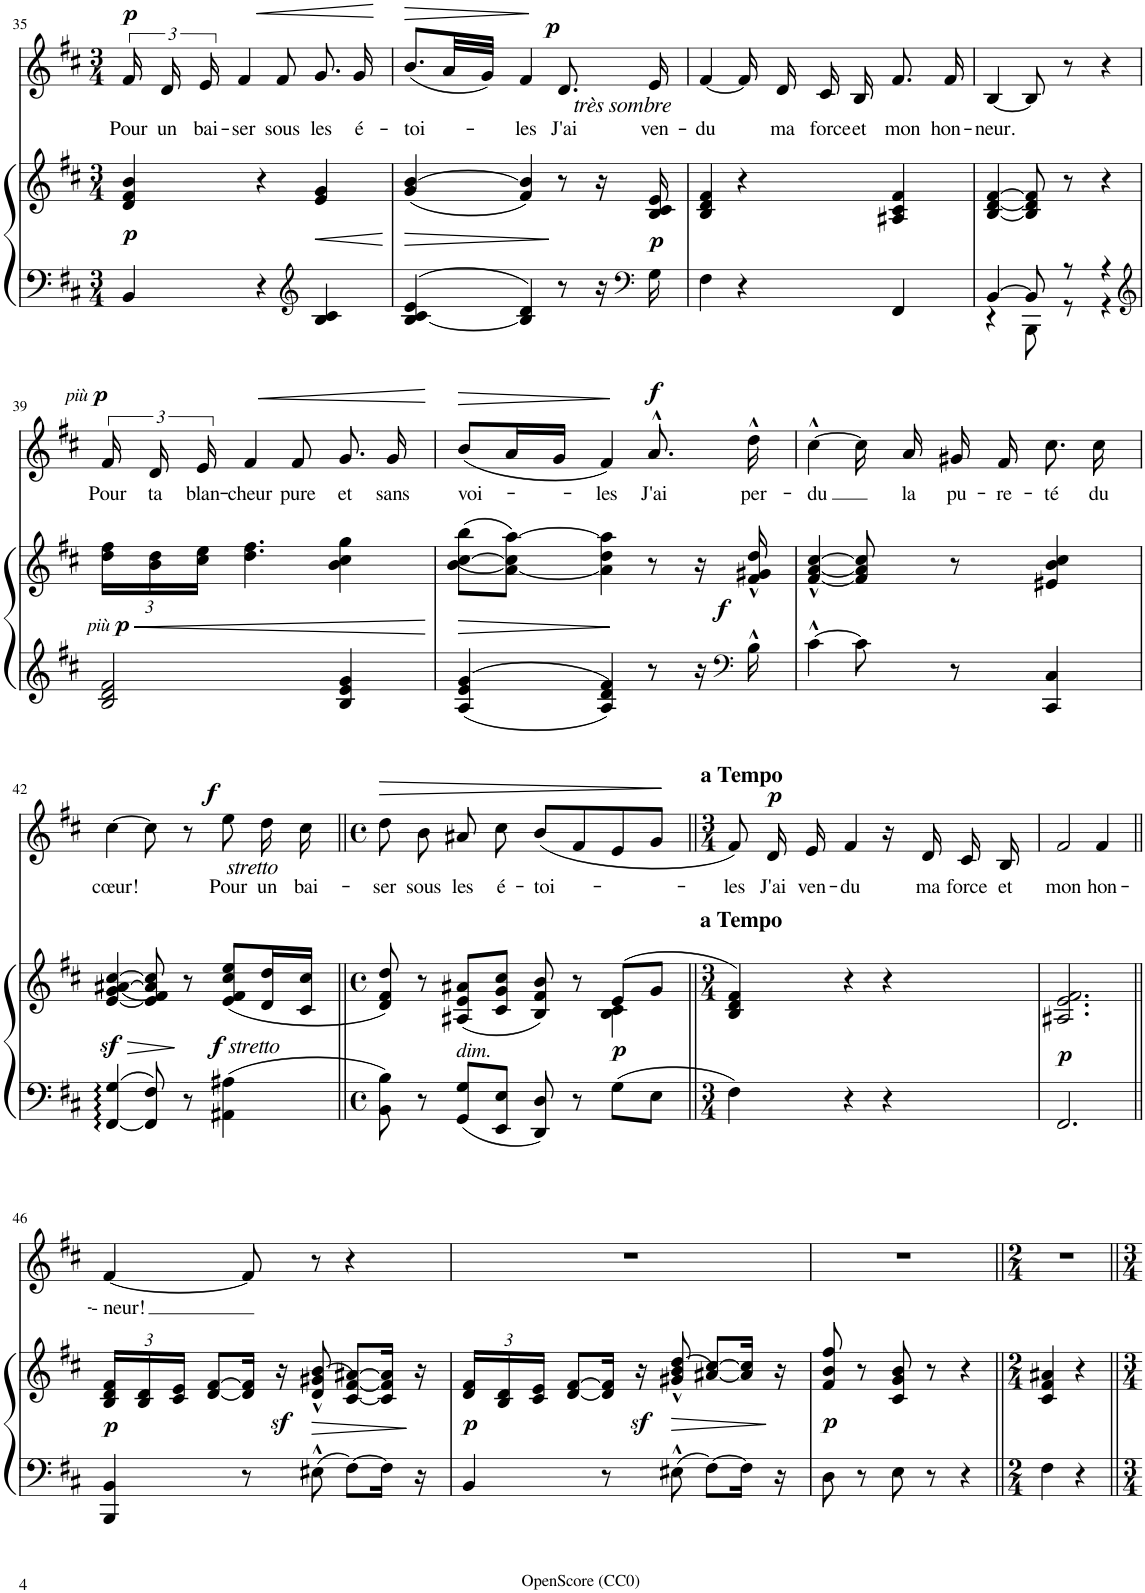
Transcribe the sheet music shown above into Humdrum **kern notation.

**kern	**kern	**dynam	**kern	**text	**dynam
*part2	*part2	*part2	*part1	*part1	*part1
*staff3	*staff2	*staff2/3	*staff1	*staff1	*staff1
*I"Piano	*	*	*I"Chant Voice	*	*
*I'Pno	*	*	*	*	*
!!LO:PB:g=z
*clefF4	*clefG2	*	*clefG2	*	*
*k[f#c#]	*k[f#c#]	*	*k[f#c#]	*	*
*M3/4	*M3/4	*	*M3/4	*	*
=35	=35	=35	=35	=35	=35
!	!	!LO:DY:b	!	!LO:LY:b	!LO:DY:a
4BB/	4d/ 4f#/ 4b/	p	24f#/	Pour	p
!	!	!	!	!LO:LY:b	!
.	.	.	24d/	un	.
!	!	!	!	!LO:LY:b	!
.	.	.	24e/	bai-	.
!	!	!	!	!LO:LY:b	!LO:HP:b
.	.	.	4f#/	-ser	<
4r	4r	.	.	.	.
!	!	!	!	!LO:LY:b	!
.	.	.	8f#/	sous	.
*clefG2	*	*	*	*	*
!	!	!LO:HP:b	!	!LO:LY:b	!
4B/ 4c#/	4e/ 4g/	<	8.g/	les	.
!	!	!	!	!LO:LY:b	!
.	.	.	16g/	é-	.
.	.	[	.	.	[
=36	=36	=36	=36	=36	=36
!	!	!LO:HP:b	!	!LO:LY:b	!LO:HP:b
[4B/ 4c#/ 4e/	(<4g/ [4b/	>	(8.b/L	-toi-	>
.	.	.	32a/LL	.	.
.	.	.	32g/JJJ)	.	.
!	!	!	!	!LO:LY:b	!
4B/] 4d/	4f#/ 4b/])	.	4f#/	-les	]
!	!	!	!LO:TX:b:i:t=très sombre	!	!
!	!	!	!	!LO:LY:b	!LO:DY:a
8r	8r	]	8.d/	J'ai	p
16r	16r	.	.	.	.
*clefF4	*	*	*	*	*
!	!	!LO:DY:b	!	!LO:LY:b	!
16G\	16B/ 16c#/ 16e/	p	16e/	ven-	.
=37	=37	=37	=37	=37	=37
!	!	!	!	!LO:LY:b	!
4F#\	4B/ 4d/ 4f#/	.	[4f#/	-du	.
4r	4r	.	16f#/]	.	.
!	!	!	!	!LO:LY:b	!
.	.	.	16d/	ma	.
!	!	!	!	!LO:LY:b	!
.	.	.	16c#/	force	.
!	!	!	!	!LO:LY:b	!
.	.	.	16B/	et	.
!	!	!	!	!LO:LY:b	!
4FF#/	4A#X/ 4c#/ 4f#/	.	8.f#/	mon	.
!	!	!	!	!LO:LY:b	!
.	.	.	16f#/	hon-	.
=38	=38	=38	=38	=38	=38
*^	*	*	*	*	*
!	!	!	!	!	!LO:LY:b	!
[4BB/	4r	[4B/ [4d/ [4f#/	.	[4B/	-neur.	.
8BB/]	8BBB\	8B/] 8d/] 8f#/]	.	8B/]	.	.
8r	8r	8r	.	8r	.	.
4r	4r	4r	.	4r	.	.
*v	*v	*	*	*	*	*
!!LO:LB:g=z
=39	=39	=39	=39	=39	=39
*clefG2	*	*	*	*	*
*	*Xbrackettup	*	*	*	*
*^	*	*	*	*	*
!	!	!	!LO:HP:b	!	!LO:LY:b	!
!	!	!	!LO:DY:n=1:b	!	!	!
!	!	!	!LO:DY:n=2:b	!	!	!LO:DY:a
!	!	!	!	!	!	!LO:DY:n=1:a
*v	*v	*	*	*	*	*
2B/ 2d/ 2f#/	24dd\ 24ff#\LL	< other-dynamics p	24f#/	Pour	other-dynamics p
!	!	!	!	!LO:LY:b	!
.	24b\ 24dd\	.	24d/	ta	.
!	!	!	!	!LO:LY:b	!
.	24cc#\ 24ee\JJ	.	24e/	blan-	.
!	!	!	!	!LO:LY:b	!LO:HP:b
.	4.dd\ 4.ff#\	.	4f#/	-cheur	<
!	!	!	!	!LO:LY:b	!
.	.	.	8f#/	pure	.
!	!	!	!	!LO:LY:b	!
4B/ 4e/ 4g/	4b\ 4cc#\ 4gg\	.	8.g/	et	.
!	!	!	!	!LO:LY:b	!
.	.	.	16g/	sans	.
.	.	[	.	.	[
=40	=40	=40	=40	=40	=40
!	!	!LO:HP:b	!	!LO:LY:b	!LO:HP:b
4A/ 4e/ 4g/	(>(<8b\ [8cc#\ 8bb\L	>	(8b/L	voi-	>
.	[8a\ 8cc#\] [8aa\J))	.	16a/L	.	.
.	.	.	16g/JJ	.	.
!	!	!	!	!LO:LY:b	!
4A/ 4d/ 4f#/	4a\] 4dd\ 4aa\]	]	4f#/)	-les	]
!	!	!	!	!LO:LY:b	!LO:DY:a
8r	8r	.	8.a^^/	J'ai	f
16r	16r	.	.	.	.
*clefF4	*	*	*	*	*
!	!	!LO:DY:b	!	!LO:LY:b	!
16B^^\	16f#/^^ 16g#X/^^ 16dd/^^	f	16dd^^\	per-	.
=41	=41	=41	=41	=41	=41
!	!	!	!	!LO:LY:b	!
[4c#^^\	[4f#/^^ [4a/^^ [4cc#/^^	.	[4cc#^^\	-du	.
8c#\]	8f#/] 8a/] 8cc#/]	.	16cc#\]	.	.
!	!	!	!	!LO:LY:b	!
.	.	.	16a/	la	.
!	!	!	!	!LO:LY:b	!
8r	8r	.	16g#X/	pu-	.
!	!	!	!	!LO:LY:b	!
.	.	.	16f#/	-re-	.
!	!	!	!	!LO:LY:b	!
4CC#/ 4C#/	4e#X/ 4b/ 4cc#/	.	8.cc#\	-té	.
!	!	!	!	!LO:LY:b	!
.	.	.	16cc#\	du	.
!!LO:LB:g=z
=42	=42	=42	=42	=42	=42
!	!	!LO:HP:b	!	!LO:LY:b	!
[4FF#/ 4G/	(<[4e/z< 4g/z< [>4a#X/z< [4cc#/z<	>	[4cc#\	cœur!	.
8FF#/] 8F#/	8e/] 8f#/ 8a#/] 8cc#/])	.	8cc#\]	.	.
8r	8r	]	8r	.	.
!	!	!	!LO:TX:b:i:t=stretto	!	!
!	!LO:TX:b:i:t=stretto	!	!	!	!
!	!	!LO:DY:b	!	!LO:LY:b	!LO:DY:a
4AA#X\ 4A#X\	(8e/ 8f#/ 8cc#/ 8ee/L	f	8ee\	Pour	f
!	!	!	!	!LO:LY:b	!
.	16d/ 16dd/L	.	16dd\	un	.
!	!	!	!	!LO:LY:b	!
.	16c#/ 16cc#/JJ	.	16cc#\	bai-	.
=43||	=43||	=43||	=43||	=43||	=43||
*M4/4	*M4/4	*	*M4/4	*	*
*met(c)	*met(c)	*	*met(c)	*	*
*	*^	*	*	*	*
!	!	!	!	!	!LO:LY:b	!LO:HP:b
8BB\ 8B\	8d/ 8f#/ 8dd/)	2.ryy	.	8dd\	-ser	>
!	!	!	!	!	!LO:LY:b	!
8r	8r	.	.	8b\	sous	.
!	!LO:TX:b:i:t=dim.	!	!	!	!	!
!	!	!	!	!	!LO:LY:b	!
8GG/ 8G/L	(<8A#X/ 8e/ 8a#X/L	.	.	8a#X/	les	.
!	!	!	!	!	!LO:LY:b	!
8EE/ 8E/J	8c#/ 8g/ 8cc#/J	.	.	8cc#\	é-	.
!	!	!	!	!	!LO:LY:b	!
8DD/ 8D/	8B/ 8f#/ 8b/)	.	.	(8b/L	-toi-	.
8r	8r	.	.	8f#/	.	.
!	!	!	!LO:DY:b	!	!	!
8G\L	(>8e/L	4B\ 4c#\	p	8e/	.	.
8E\J	8g/J	.	.	8g/J	.	.
*	*v	*v	*	*	*	*
.	.	.	.	.	]
=44||	=44||	=44||	=44||	=44||	=44||
*M3/4	*M3/4	*	*M3/4	*	*
!	!	!	!LO:TX:a:B:t=a Tempo	!	!
!	!LO:TX:a:B:t=a Tempo	!	!	!	!
!	!	!	!	!LO:LY:b	!
4F#\	4B/ 4d/ 4f#/)	.	8f#/)	-les	.
!	!	!	!	!LO:LY:b	!LO:DY:a
.	.	.	16d/	J'ai	p
!	!	!	!	!LO:LY:b	!
.	.	.	16e/	ven-	.
!	!	!	!	!LO:LY:b	!
4r	4r	.	4f#/	-du	.
4r	4r	.	16r	.	.
!	!	!	!	!LO:LY:b	!
.	.	.	16d/	ma	.
!	!	!	!	!LO:LY:b	!
.	.	.	16c#/	force	.
!	!	!	!	!LO:LY:b	!
.	.	.	16B/	et	.
=45	=45	=45	=45	=45	=45
!	!	!LO:DY:b	!	!LO:LY:b	!
2.FF#/	2.A#X/ 2.e/ 2.f#/	p	2f#/	mon	.
!	!	!	!	!LO:LY:b	!
.	.	.	4f#/	hon-	.
!!LO:LB:g=z
=46||	=46||	=46||	=46||	=46||	=46||
!	!	!LO:DY:b	!	!LO:LY:b	!
4BBB/ 4BB/	24B/ 24d/ 24f#/LL	p	[4f#/	-- neur!	.
.	24B/ 24d/	.	.	.	.
.	24c#/ 24e/JJ	.	.	.	.
.	[8d/ [8f#/L	.	.	.	.
8r	16d/] 16f#/]Jk	.	8f#/]	.	.
!	!	!LO:DY:b	!	!	!
.	16r	sf	.	.	.
!	!	!LO:HP:b	!	!	!
8E#X^^\	(>8d/^^ 8g#X/^^ 8b/^^	>	8r	.	.
[8F#\L	[8c#/ [8f#/ [8a#X/L)	.	4r	.	.
16F#\Jk]	16c#/] 16f#/] 16a#/]Jk	.	.	.	.
16r	16r	]	.	.	.
=47	=47	=47	=47	=47	=47
!	!	!LO:DY:b	!	!	!
4BB/	24d/ 24f#/LL	p	2.r	.	.
.	24B/ 24d/	.	.	.	.
.	24c#/ 24e/JJ	.	.	.	.
.	[8d/ [8f#/L	.	.	.	.
8r	16d/] 16f#/]Jk	.	.	.	.
!	!	!LO:DY:b	!	!	!
.	16r	sf	.	.	.
!	!	!LO:HP:b	!	!	!
8E#X^^\	(>8g#X/^^ 8b/^^ 8dd/^^	>	.	.	.
[8F#\L	[8a#X/ [8cc#/L)	.	.	.	.
16F#\Jk]	16a#/] 16cc#/]Jk	.	.	.	.
16r	16r	]	.	.	.
=48	=48	=48	=48	=48	=48
!	!	!LO:DY:b	!	!	!
8D\	8f#/ 8b/ 8ff#/	p	2.r	.	.
8r	8r	.	.	.	.
8E\	8c#/ 8g/ 8b/	.	.	.	.
8r	8r	.	.	.	.
4r	4r	.	.	.	.
=49||	=49||	=49||	=49||	=49||	=49||
*M2/4	*M2/4	*	*M2/4	*	*
4F#\	4c#/ 4f#/ 4a#X/	.	2r	.	.
4r	4r	.	.	.	.
=||	=||	=||	=||	=||	=||
*-	*-	*-	*-	*-	*-
